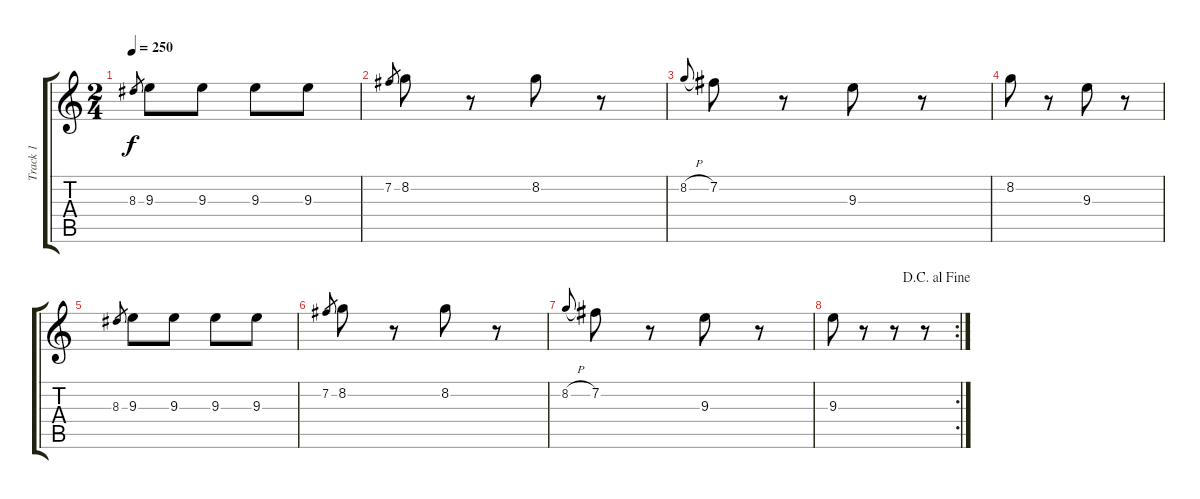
\track ("Track 1" "Track 1") {instrument overdrivenguitar}
\staff {score tabs}
\tuning (E4 B3 G3 D3 A2 E2) {hide}
\ts (2 4)
\tempo 250
\clef g2
\ks c
8.3.8{gr dy f} 9.3.8 9.3.8 9.3.8 9.3.8 |
7.2.8{gr} 8.2.8 r.8 8.2.8 r.8 |
8.2{h}.8{gr onbeat} 7.2.8 r.8 9.3.8 r.8 |
8.2.8 r.8 9.3.8 r.8 |
8.3.8{gr} 9.3.8 9.3.8 9.3.8 9.3.8 |
7.2.8{gr} 8.2.8 r.8 8.2.8 r.8 |
8.2{h}.8{gr onbeat} 7.2.8 r.8 9.3.8 r.8 |
\rc 2
\jump dacapoalfine
9.3.8 r.8 r.8 r.8
